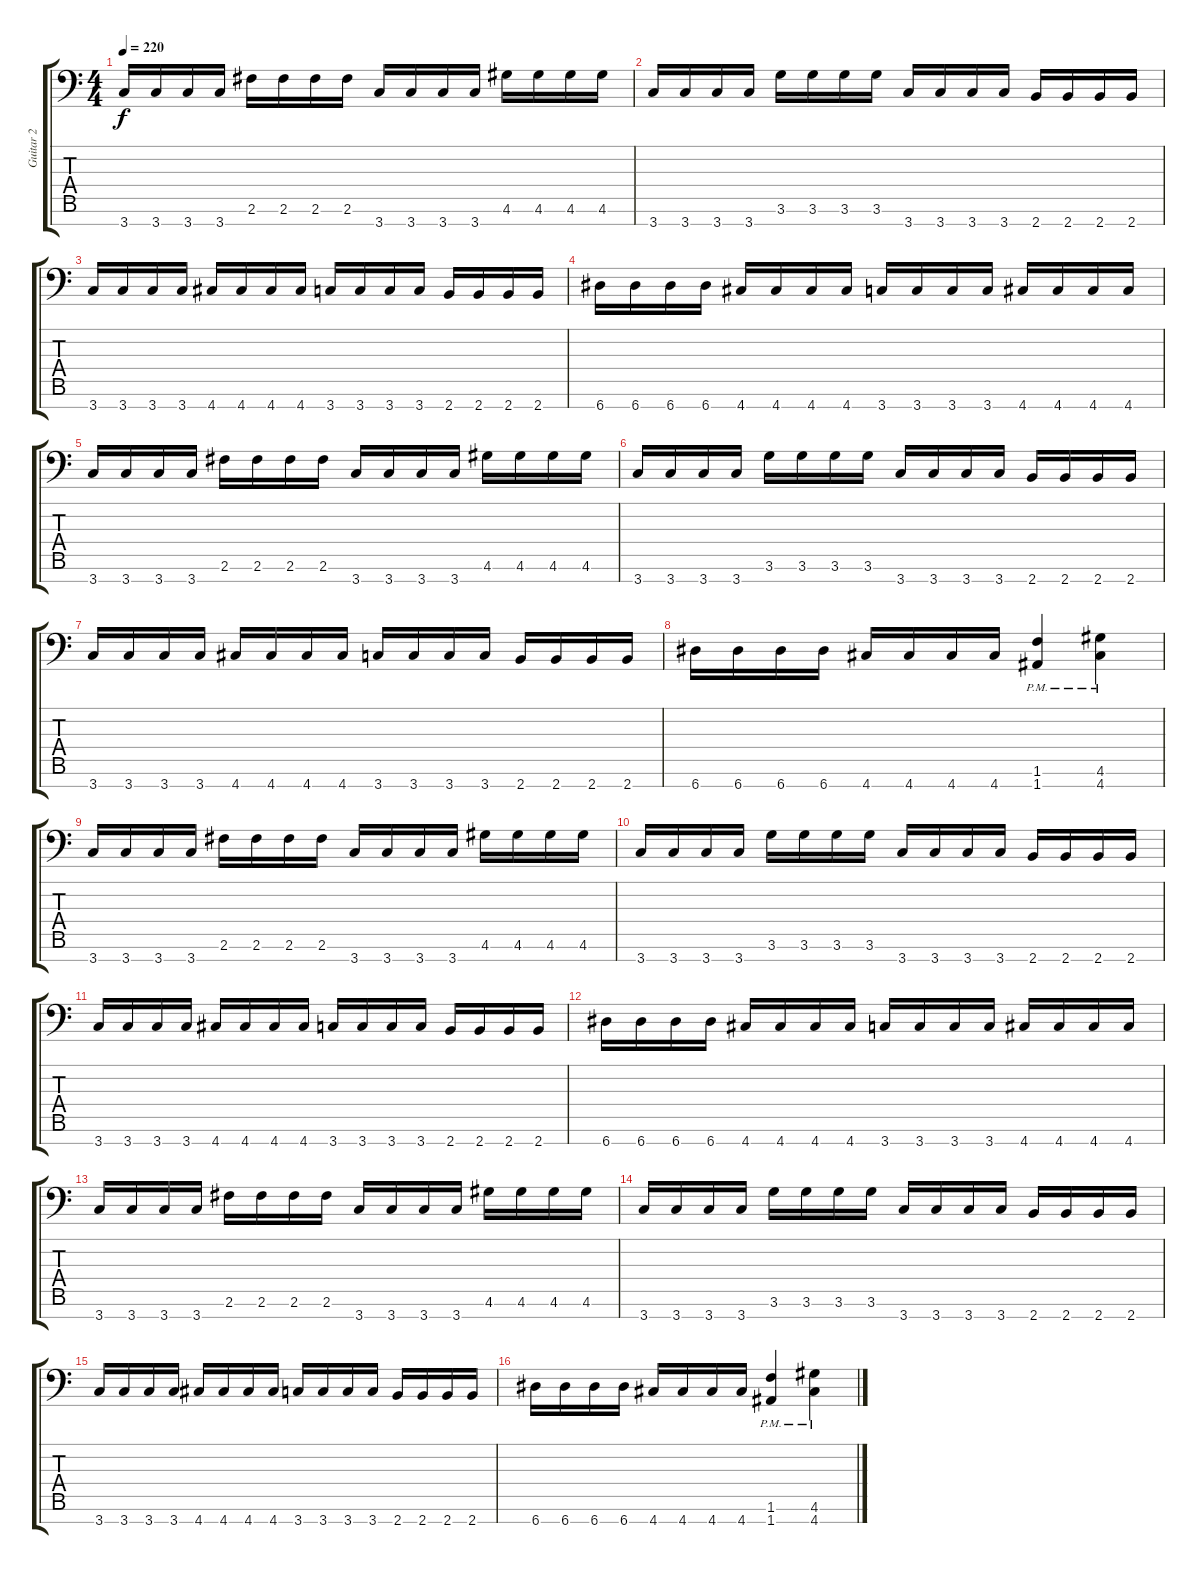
\track ("Guitar 2" "Guitar 2") {instrument distortionguitar}
\staff {score tabs}
\tuning (E4 B3 G3 D3 A2 E2 A1) {hide}
\ts (4 4)
\tempo 220
\clef f4
\ks c
3.7.16{dy f} 3.7.16 3.7.16 3.7.16 2.6.16 2.6.16 2.6.16 2.6.16 3.7.16 3.7.16 3.7.16 3.7.16 4.6.16 4.6.16 4.6.16 4.6.16 |
3.7.16 3.7.16 3.7.16 3.7.16 3.6.16 3.6.16 3.6.16 3.6.16 3.7.16 3.7.16 3.7.16 3.7.16 2.7.16 2.7.16 2.7.16 2.7.16 |
3.7.16 3.7.16 3.7.16 3.7.16 4.7.16 4.7.16 4.7.16 4.7.16 3.7.16 3.7.16 3.7.16 3.7.16 2.7.16 2.7.16 2.7.16 2.7.16 |
6.7.16 6.7.16 6.7.16 6.7.16 4.7.16 4.7.16 4.7.16 4.7.16 3.7.16 3.7.16 3.7.16 3.7.16 4.7.16 4.7.16 4.7.16 4.7.16 |
3.7.16 3.7.16 3.7.16 3.7.16 2.6.16 2.6.16 2.6.16 2.6.16 3.7.16 3.7.16 3.7.16 3.7.16 4.6.16 4.6.16 4.6.16 4.6.16 |
3.7.16 3.7.16 3.7.16 3.7.16 3.6.16 3.6.16 3.6.16 3.6.16 3.7.16 3.7.16 3.7.16 3.7.16 2.7.16 2.7.16 2.7.16 2.7.16 |
3.7.16 3.7.16 3.7.16 3.7.16 4.7.16 4.7.16 4.7.16 4.7.16 3.7.16 3.7.16 3.7.16 3.7.16 2.7.16 2.7.16 2.7.16 2.7.16 |
6.7.16 6.7.16 6.7.16 6.7.16 4.7.16 4.7.16 4.7.16 4.7.16 (1.6{pm} 1.7{pm}).4 (4.6{pm} 4.7{pm}).4 |
3.7.16 3.7.16 3.7.16 3.7.16 2.6.16 2.6.16 2.6.16 2.6.16 3.7.16 3.7.16 3.7.16 3.7.16 4.6.16 4.6.16 4.6.16 4.6.16 |
3.7.16 3.7.16 3.7.16 3.7.16 3.6.16 3.6.16 3.6.16 3.6.16 3.7.16 3.7.16 3.7.16 3.7.16 2.7.16 2.7.16 2.7.16 2.7.16 |
3.7.16 3.7.16 3.7.16 3.7.16 4.7.16 4.7.16 4.7.16 4.7.16 3.7.16 3.7.16 3.7.16 3.7.16 2.7.16 2.7.16 2.7.16 2.7.16 |
6.7.16 6.7.16 6.7.16 6.7.16 4.7.16 4.7.16 4.7.16 4.7.16 3.7.16 3.7.16 3.7.16 3.7.16 4.7.16 4.7.16 4.7.16 4.7.16 |
3.7.16 3.7.16 3.7.16 3.7.16 2.6.16 2.6.16 2.6.16 2.6.16 3.7.16 3.7.16 3.7.16 3.7.16 4.6.16 4.6.16 4.6.16 4.6.16 |
3.7.16 3.7.16 3.7.16 3.7.16 3.6.16 3.6.16 3.6.16 3.6.16 3.7.16 3.7.16 3.7.16 3.7.16 2.7.16 2.7.16 2.7.16 2.7.16 |
3.7.16 3.7.16 3.7.16 3.7.16 4.7.16 4.7.16 4.7.16 4.7.16 3.7.16 3.7.16 3.7.16 3.7.16 2.7.16 2.7.16 2.7.16 2.7.16 |
6.7.16 6.7.16 6.7.16 6.7.16 4.7.16 4.7.16 4.7.16 4.7.16 (1.6{pm} 1.7{pm}).4 (4.6{pm} 4.7{pm}).4
